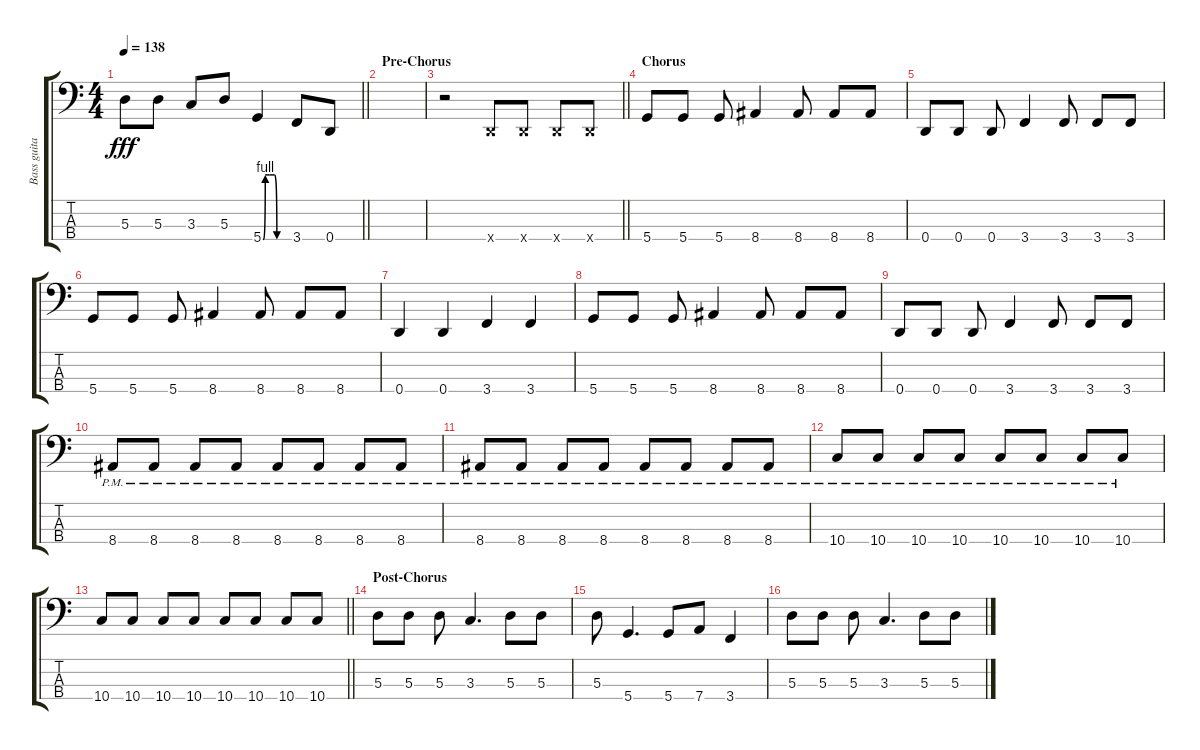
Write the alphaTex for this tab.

\track ("Bass guitar" "Bass guita") {instrument electricbassfinger}
\staff {score tabs}
\tuning (G2 D2 A1 D1) {hide}
\ts (4 4)
\tempo 138
\clef f4
\barLineRight lightlight
\ks c
5.3.8{dy fff} 5.3.8 3.3.8 5.3.8 5.4{be (custom 0 0 5 4 15 4 26 4 32 0 60 0)}.4 3.4.8 0.4.8 |
\section ("" "Pre-Chorus")
|
\barLineRight lightlight
r.2 0.4{x}.8 0.4{x}.8 0.4{x}.8 0.4{x}.8 |
\section ("" "Chorus ")
5.4.8 5.4.8 5.4.8 8.4.4 8.4.8 8.4.8 8.4.8 |
0.4.8 0.4.8 0.4.8 3.4.4 3.4.8 3.4.8 3.4.8 |
5.4.8 5.4.8 5.4.8 8.4.4 8.4.8 8.4.8 8.4.8 |
0.4.4 0.4.4 3.4.4 3.4.4 |
5.4.8 5.4.8 5.4.8 8.4.4 8.4.8 8.4.8 8.4.8 |
0.4.8 0.4.8 0.4.8 3.4.4 3.4.8 3.4.8 3.4.8 |
8.4{pm}.8 8.4{pm}.8 8.4{pm}.8 8.4{pm}.8 8.4{pm}.8 8.4{pm}.8 8.4{pm}.8 8.4{pm}.8 |
8.4{pm}.8 8.4{pm}.8 8.4{pm}.8 8.4{pm}.8 8.4{pm}.8 8.4{pm}.8 8.4{pm}.8 8.4{pm}.8 |
10.4{pm}.8 10.4{pm}.8 10.4{pm}.8 10.4{pm}.8 10.4{pm}.8 10.4{pm}.8 10.4{pm}.8 10.4{pm}.8 |
\barLineRight lightlight
10.4.8 10.4.8 10.4.8 10.4.8 10.4.8 10.4.8 10.4.8 10.4.8 |
\section ("" "Post-Chorus")
5.3.8 5.3.8 5.3.8 3.3.4{d} 5.3.8 5.3.8 |
5.3.8 5.4.4{d} 5.4.8 7.4.8 3.4.4 |
5.3.8 5.3.8 5.3.8 3.3.4{d} 5.3.8 5.3.8
